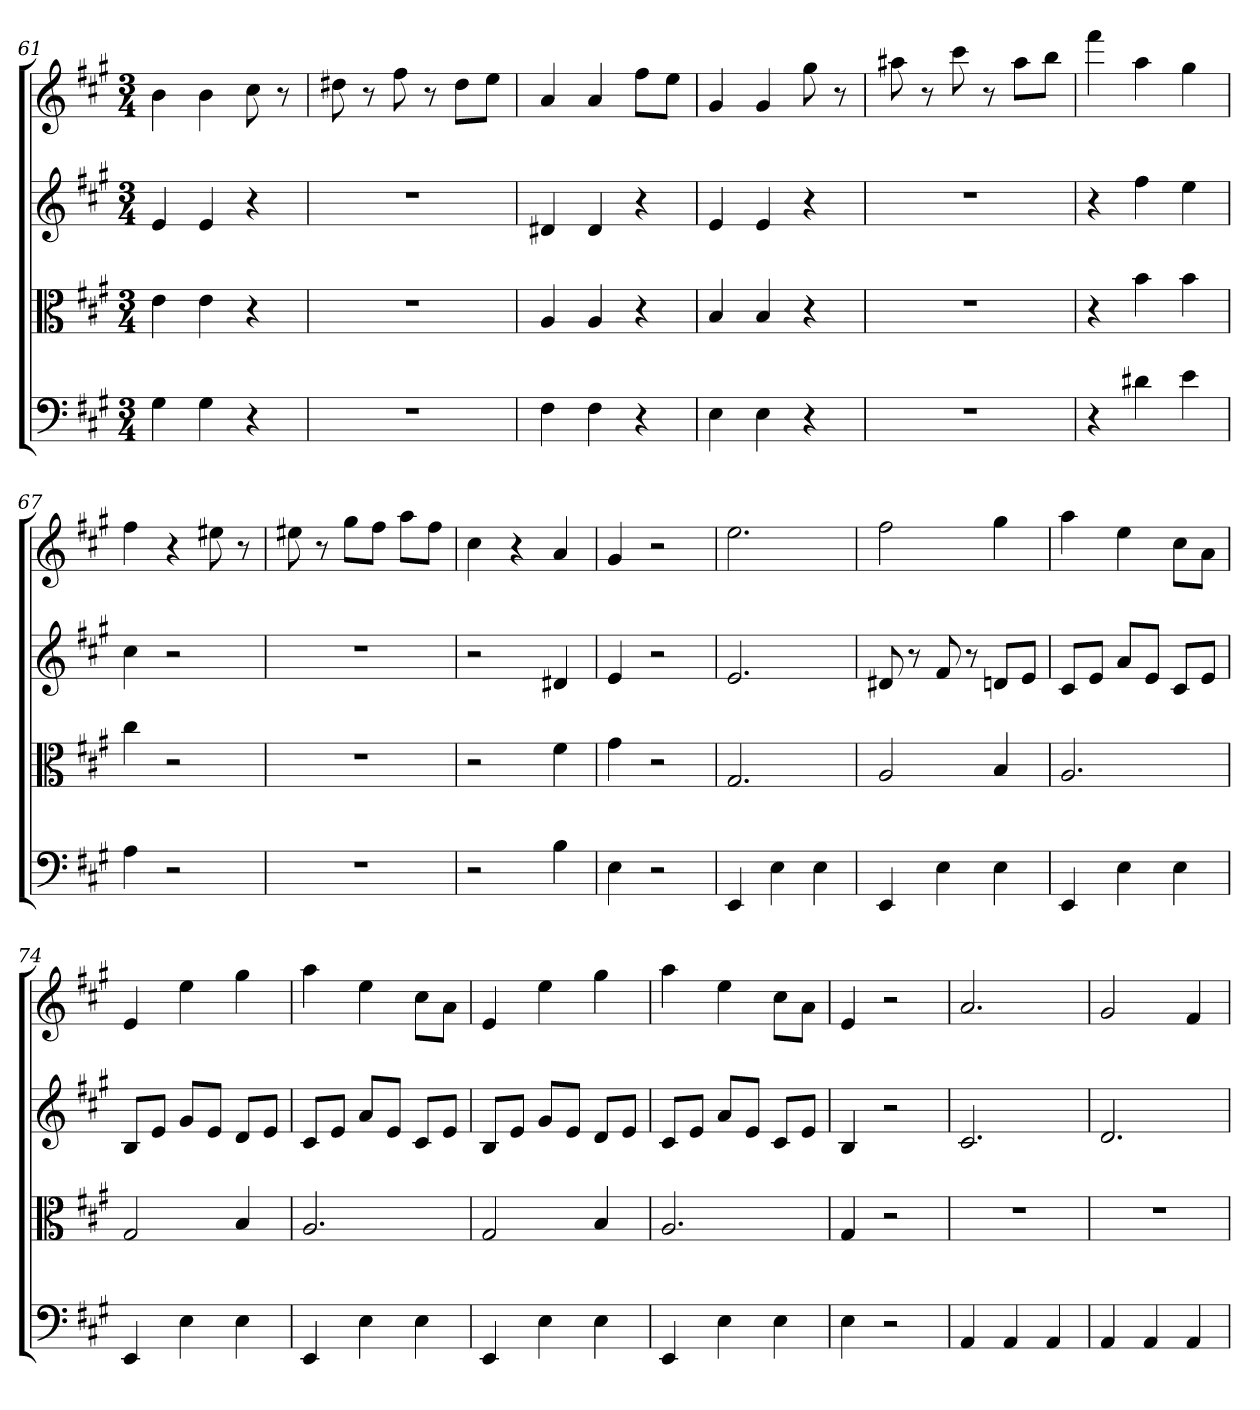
**kern	**kern	**kern	**kern
*part4	*part3	*part2	*part1
*staff4	*staff3	*staff2	*staff1
*clefF4	*clefC3	*clefG2	*clefG2
*k[f#c#g#]	*k[f#c#g#]	*k[f#c#g#]	*k[f#c#g#]
*A:	*A:	*A:	*A:
*M3/4	*M3/4	*M3/4	*M3/4
=61	=61	=61	=61
4G#	4e	4e	4b
4G#	4e	4e	4b
4r	4r	4r	8cc#
.	.	.	8r
=62	=62	=62	=62
2.r	2.r	2.r	8dd#X
.	.	.	8r
.	.	.	8ff#
.	.	.	8r
.	.	.	8dd#\L
.	.	.	8ee\J
=63	=63	=63	=63
4F#	4A	4d#X	4a
4F#	4A	4d#	4a
4r	4r	4r	8ff#\L
.	.	.	8ee\J
=64	=64	=64	=64
4E	4B	4e	4g#
4E	4B	4e	4g#
4r	4r	4r	8gg#
.	.	.	8r
=65	=65	=65	=65
2.r	2.r	2.r	8aa#X
.	.	.	8r
.	.	.	8ccc#
.	.	.	8r
.	.	.	8aa#\L
.	.	.	8bb\J
=66	=66	=66	=66
4r	4r	4r	4fff#
4d#X	4b	4ff#	4aa
4e	4b	4ee	4gg#
=67	=67	=67	=67
4A	4cc#	4cc#	4ff#
2r	2r	2r	4r
.	.	.	8ee#X
.	.	.	8r
=68	=68	=68	=68
2.r	2.r	2.r	8ee#X
.	.	.	8r
.	.	.	8gg#\L
.	.	.	8ff#\J
.	.	.	8aa\L
.	.	.	8ff#\J
=69	=69	=69	=69
2r	2r	2r	4cc#
.	.	.	4r
4B	4f#	4d#X	4a
=70	=70	=70	=70
4E	4g#	4e	4g#
2r	2r	2r	2r
=71	=71	=71	=71
4EE	2.G#	2.e	2.ee
4E	.	.	.
4E	.	.	.
=72	=72	=72	=72
4EE	2A	8d#X	2ff#
.	.	8r	.
4E	.	8f#	.
.	.	8r	.
4E	4B	8dn/L	4gg#
.	.	8e/J	.
=73	=73	=73	=73
4EE	2.A	8c#/L	4aa
.	.	8e/J	.
4E	.	8a/L	4ee
.	.	8e/J	.
4E	.	8c#/L	8cc#\L
.	.	8e/J	8a\J
=74	=74	=74	=74
4EE	2G#	8B/L	4e
.	.	8e/J	.
4E	.	8g#/L	4ee
.	.	8e/J	.
4E	4B	8d/L	4gg#
.	.	8e/J	.
=75	=75	=75	=75
4EE	2.A	8c#/L	4aa
.	.	8e/J	.
4E	.	8a/L	4ee
.	.	8e/J	.
4E	.	8c#/L	8cc#\L
.	.	8e/J	8a\J
=76	=76	=76	=76
4EE	2G#	8B/L	4e
.	.	8e/J	.
4E	.	8g#/L	4ee
.	.	8e/J	.
4E	4B	8d/L	4gg#
.	.	8e/J	.
=77	=77	=77	=77
4EE	2.A	8c#/L	4aa
.	.	8e/J	.
4E	.	8a/L	4ee
.	.	8e/J	.
4E	.	8c#/L	8cc#\L
.	.	8e/J	8a\J
=78	=78	=78	=78
4E	4G#	4B	4e
2r	2r	2r	2r
=79	=79	=79	=79
4AA	2.r	2.c#	2.a
4AA	.	.	.
4AA	.	.	.
=80	=80	=80	=80
4AA	2.r	2.d	2g#
4AA	.	.	.
4AA	.	.	4f#
=	=	=	=
*-	*-	*-	*-
